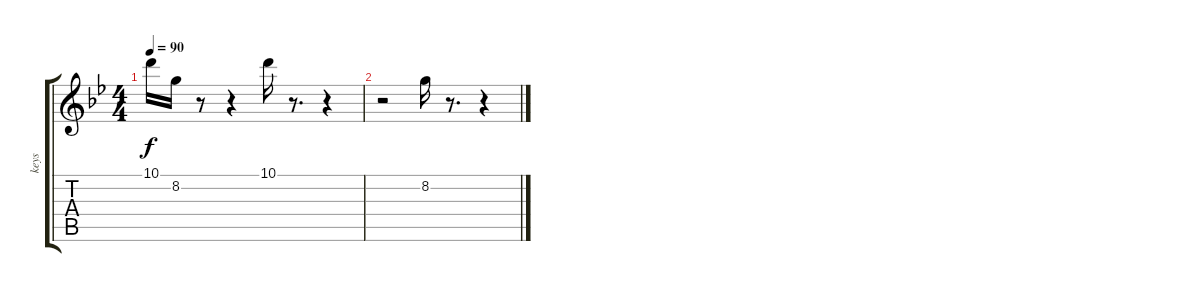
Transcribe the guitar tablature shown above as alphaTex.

\track ("keys" "keys") {instrument electricguitarjazz}
\staff {score tabs}
\tuning (E4 B3 G3 D3 A2 E2) {hide}
\ts (4 4)
\tempo 90
\clef g2
\ks bb
10.1.16{dy f} 8.2.16 r.8 r.4 10.1.16 r.8{d} r.4 |
r.2 8.2.16 r.8{d} r.4
